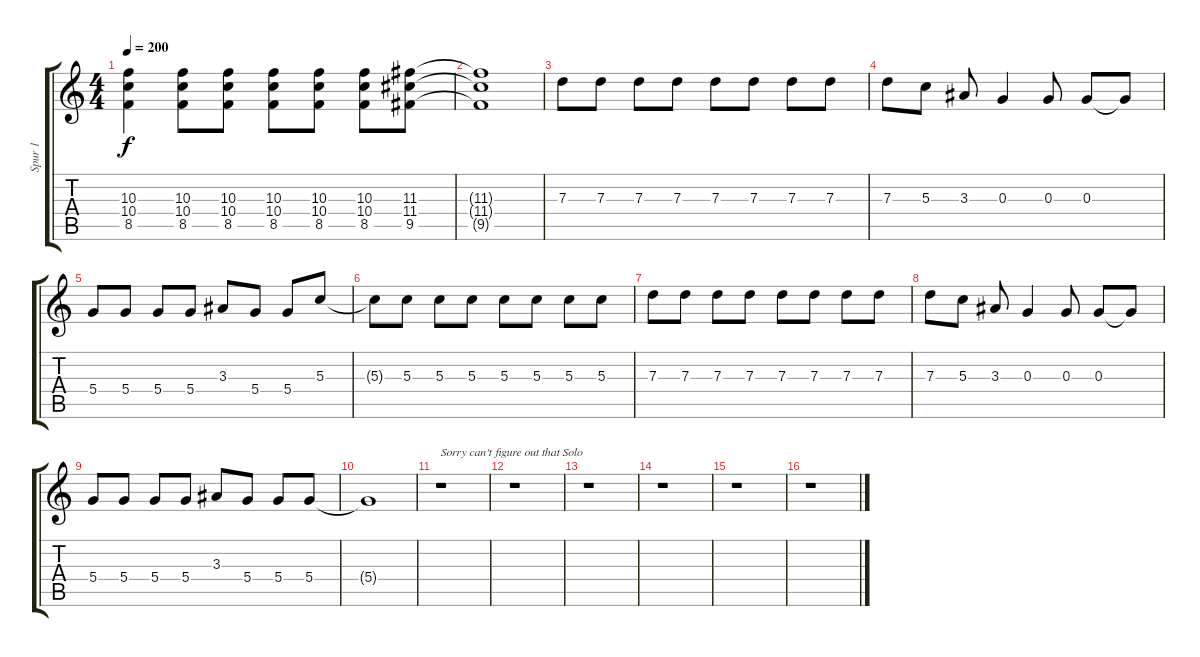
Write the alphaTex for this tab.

\track ("Spur 1" "Spur 1") {instrument distortionguitar}
\staff {score tabs}
\tuning (E4 B3 G3 D3 A2 E2) {hide}
\ts (4 4)
\tempo 200
\clef g2
\ks c
(10.3 10.4 8.5).4{dy f} (10.3 10.4 8.5).8 (10.3 10.4 8.5).8 (10.3 10.4 8.5).8 (10.3 10.4 8.5).8 (10.3 10.4 8.5).8 (11.3 11.4 9.5).8 |
(11.3{t} 11.4{t} 9.5{t}).1 |
7.3.8{volume 16} 7.3.8 7.3.8 7.3.8 7.3.8 7.3.8 7.3.8 7.3.8 |
7.3.8 5.3.8 3.3.8 0.3.4 0.3.8 0.3.8 0.3{t}.8 |
5.4.8 5.4.8 5.4.8 5.4.8 3.3.8 5.4.8 5.4.8 5.3.8 |
5.3{t}.8 5.3.8 5.3.8 5.3.8 5.3.8 5.3.8 5.3.8 5.3.8 |
7.3.8 7.3.8 7.3.8 7.3.8 7.3.8 7.3.8 7.3.8 7.3.8 |
7.3.8 5.3.8 3.3.8 0.3.4 0.3.8 0.3.8 0.3{t}.8 |
5.4.8 5.4.8 5.4.8 5.4.8 3.3.8 5.4.8 5.4.8 5.4.8 |
5.4{t}.1 |
r.1{txt "Sorry can't figure out that Solo"} |
r.1 |
r.1 |
r.1 |
r.1 |
r.1
